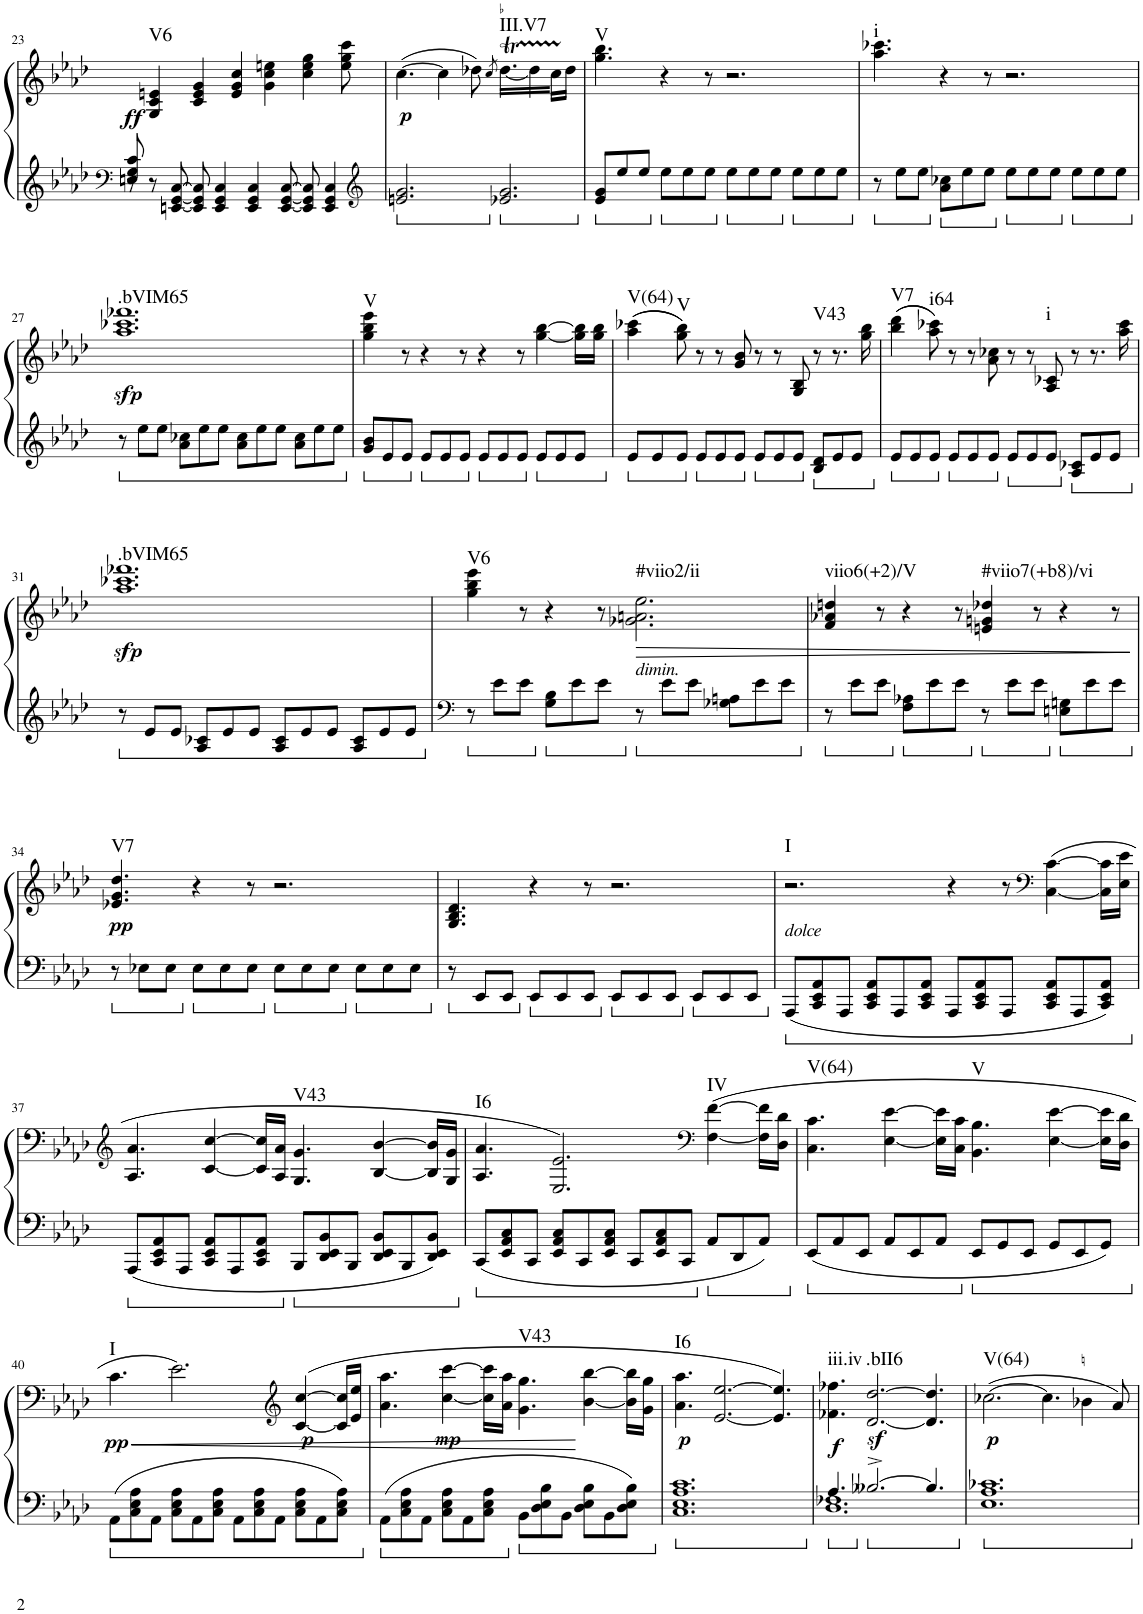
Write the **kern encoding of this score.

**kern	**kern	**dynam	**harte
*part1	*part1	*part1	*part1
*staff2	*staff1	*staff1/2	*
*I"Piano	*	*	*
*I'Pno.	*	*	*
!!LO:PB:g=z
*clefF4	*clefG2	*	*
*k[b-e-a-d-]	*k[b-e-a-d-]	*	*
*M12/8	*M12/8	*	*
=23	=23	=23	=23
*^	*	*	*
!	!	!	!LO:DY:b	!
8En/ 8G/ 8c/	8r	8ryy	ff	.
!	!	!	!	!LO:H:kt=V6
1.ryy	8r	4G/ 4c/ 4en/	.	N
.	[8EEn/ [8GG/ [8C/	.	.	.
.	8EE/] 8GG/] 8C/]	4c/ 4e/ 4g/	.	.
.	4EE/ 4GG/ 4C/	.	.	.
.	.	4e/ 4g/ 4cc/	.	.
.	4EE/ 4GG/ 4C/	.	.	.
.	.	4g\ 4cc\ 4een\	.	.
.	[8EE/ [8GG/ [8C/	.	.	.
.	8EE/] 8GG/] 8C/]	4cc\ 4ee\ 4gg\	.	.
.	4EE/ 4GG/ 4C/	.	.	.
.	.	8ee\ 8gg\ 8ccc\	.	.
*clefG2	*	*	*	*
.	8ryy	8ryy	.	.
=24	=24	=24	=24	=24
*	*	*^	*	*
!	!	!	!	!LO:DY:b	!
*v	*v	*	*	*	*
2.en/ 2.g/	([4.cc\	2.ryy	p	.
.	4cc\]	.	.	.
.	8dd-X\)	.	.	.
.	8qcc/	.	.	.
!	!	!	!	!LO:H:kt=III.V7
2.e-X/ 2.g/	[4.dd-T\	16cc!LL	.	N
.	.	16dd-!	.	.
*	*	*Xtuplet	*	*
.	.	24ee-!	.	.
.	.	24dd-!	.	.
.	.	24ee-!	.	.
.	.	24dd-!	.	.
.	.	24ee-!	.	.
.	.	24dd-!	.	.
.	4dd-\]	24ee-!	.	.
.	.	24dd-!	.	.
.	.	24ee-!	.	.
.	.	24dd-!	.	.
.	.	24ee-!	.	.
.	.	24dd-!JJ	.	.
.	16ccTTT\LL	8ryy	.	.
.	16dd-\JJ	.	.	.
*	*v	*v	*	*
=25	=25	=25	=25
!	!	!	!LO:H:kt=V
8e-/ 8g/L	4.gg\ 4.bb-\	.	N
8ee-/	.	.	.
8ee-/J	.	.	.
8ee-\L	4r	.	.
8ee-\	.	.	.
8ee-\J	8r	.	.
8ee-\L	2.r	.	.
8ee-\	.	.	.
8ee-\J	.	.	.
8ee-\L	.	.	.
8ee-\	.	.	.
8ee-\J	.	.	.
=26	=26	=26	=26
!	!	!	!LO:H:kt=i
8r	4.aa-\ 4.ccc-X\	.	N
8ee-\L	.	.	.
8ee-\J	.	.	.
8a-\ 8cc-X\L	4r	.	.
8ee-\	.	.	.
8ee-\J	8r	.	.
8ee-\L	2.r	.	.
8ee-\	.	.	.
8ee-\J	.	.	.
8ee-\L	.	.	.
8ee-\	.	.	.
8ee-\J	.	.	.
!!LO:LB:g=z
=27	=27	=27	=27
!	!	!LO:DY:b	!LO:H:kt=.bVIM65
8r	1.aa- 1.ccc-X 1.fff-X	sfp	N
8ee-\L	.	.	.
8ee-\J	.	.	.
8a-\ 8cc-X\L	.	.	.
8ee-\	.	.	.
8ee-\J	.	.	.
8a-\ 8cc-\L	.	.	.
8ee-\	.	.	.
8ee-\J	.	.	.
8a-\ 8cc-\L	.	.	.
8ee-\	.	.	.
8ee-\J	.	.	.
=28	=28	=28	=28
!	!	!	!LO:H:kt=V
8g/ 8b-/L	4gg\ 4bb-\ 4eee-\	.	N
8e-/	.	.	.
8e-/J	8r	.	.
8e-/L	4r	.	.
8e-/	.	.	.
8e-/J	8r	.	.
8e-/L	4r	.	.
8e-/	.	.	.
8e-/J	8r	.	.
8e-/L	[4gg\ [4bb-\	.	.
8e-/	.	.	.
8e-/J	16gg\] 16bb-\]LL	.	.
.	16gg\ 16bb-\JJ	.	.
=29	=29	=29	=29
!	!	!	!LO:H:kt=V(64)
8e-/L	((4aa-\ 4ccc-X\	.	N
8e-/	.	.	.
!	!	!	!LO:H:kt=V
8e-/J	8gg\ 8bb-\))	.	N
8e-/L	8r	.	.
8e-/	8r	.	.
8e-/J	8g/ 8b-/	.	.
8e-/L	8r	.	.
8e-/	8r	.	.
8e-/J	8G/ 8B-/	.	.
!	!	!	!LO:H:kt=V43
8B-/ 8d-/L	8r	.	N
8e-/	8.r	.	.
8e-/J	.	.	.
.	16gg\ 16bb-\	.	.
=30	=30	=30	=30
!	!	!	!LO:H:kt=V7
8e-/L	((4bb-\ 4ddd-\	.	N
8e-/	.	.	.
!	!	!	!LO:H:kt=i64
8e-/J	8aa-\ 8ccc-X\))	.	N
8e-/L	8r	.	.
8e-/	8r	.	.
8e-/J	8a-\ 8cc-X\	.	.
8e-/L	8r	.	.
8e-/	8r	.	.
!	!	!	!LO:H:kt=i
8e-/J	8A-/ 8c-X/	.	N
8A-/ 8c-X/L	8r	.	.
8e-/	8.r	.	.
8e-/J	.	.	.
.	16aa-\ 16ccc-\	.	.
!!LO:LB:g=z
=31	=31	=31	=31
!	!	!LO:DY:b	!LO:H:kt=.bVIM65
8r	1.aa- 1.ccc-X 1.fff-X	sfp	N
8e-/L	.	.	.
8e-/J	.	.	.
8A-/ 8c-X/L	.	.	.
8e-/	.	.	.
8e-/J	.	.	.
8A-/ 8c-/L	.	.	.
8e-/	.	.	.
8e-/J	.	.	.
8A-/ 8c-/L	.	.	.
8e-/	.	.	.
8e-/J	.	.	.
=32	=32	=32	=32
*clefF4	*	*	*
!	!	!	!LO:H:kt=V6
8r	4gg\ 4bb-\ 4eee-\	.	N
8e-\L	.	.	.
8e-\J	8r	.	.
8G\ 8B-\L	4r	.	.
8e-\	.	.	.
8e-\J	8r	.	.
!LO:TX:a:i:t=dimin.	!	!	!
!	!	!LO:HP:b	!LO:H:kt=#viio2/ii
8r	2.g-X\ 2.an\ 2.ee-\	>	N
8e-\L	.	.	.
8e-\J	.	.	.
8G-X\ 8An\L	.	.	.
8e-\	.	.	.
8e-\J	.	.	.
=33	=33	=33	=33
!	!	!	!LO:H:kt=viio6(+2)/V
8r	4f/ 4a-X/ 4ddn/	.	N
8e-\L	.	.	.
8e-\J	8r	.	.
8F\ 8A-X\L	4r	.	.
8e-\	.	.	.
8e-\J	8r	.	.
!	!	!	!LO:H:kt=#viio7(+b8)/vi
8r	4en/ 4gn/ 4dd-X/	.	N
8e-\L	.	.	.
8e-\J	8r	.	.
8En\ 8Gn\L	4r	.	.
8e-\	.	.	.
8e-\J	8r	.	.
.	.	]	.
!!LO:LB:g=z
=34	=34	=34	=34
!	!	!LO:DY:b	!LO:H:kt=V7
8r	4.e-X/ 4.g/ 4.dd-/	pp	N
8E-X\L	.	.	.
8E-\J	.	.	.
8E-\L	4r	.	.
8E-\	.	.	.
8E-\J	8r	.	.
8E-\L	2.r	.	.
8E-\	.	.	.
8E-\J	.	.	.
8E-\L	.	.	.
8E-\	.	.	.
8E-\J	.	.	.
=35	=35	=35	=35
8r	4.G/ 4.B-/ 4.d-/	.	.
8EE-/L	.	.	.
8EE-/J	.	.	.
8EE-/L	4r	.	.
8EE-/	.	.	.
8EE-/J	8r	.	.
8EE-/L	2.r	.	.
8EE-/	.	.	.
8EE-/J	.	.	.
8EE-/L	.	.	.
8EE-/	.	.	.
8EE-/J	.	.	.
=36	=36	=36	=36
!LO:TX:a:i:t=dolce	!	!	!LO:H:kt=I
8AAA-/L	2.r	.	N
8CC/ 8EE-/ 8AA-/	.	.	.
8AAA-/J	.	.	.
8CC/ 8EE-/ 8AA-/L	.	.	.
8AAA-/	.	.	.
8CC/ 8EE-/ 8AA-/J	.	.	.
8AAA-/L	4r	.	.
8CC/ 8EE-/ 8AA-/	.	.	.
8AAA-/J	8r	.	.
*	*clefF4	*	*
8CC/ 8EE-/ 8AA-/L	([4C\ [4c\	.	.
8AAA-/	.	.	.
8CC/ 8EE-/ 8AA-/J	16C\] 16c\]LL	.	.
.	16E-\ 16e-\JJ	.	.
!!LO:LB:g=z
=37	=37	=37	=37
*	*clefG2	*	*
8AAA-/L	4.A-/ 4.a-/	.	.
8CC/ 8EE-/ 8AA-/	.	.	.
8AAA-/J	.	.	.
8CC/ 8EE-/ 8AA-/L	[4c/ [4cc/	.	.
8AAA-/	.	.	.
8CC/ 8EE-/ 8AA-/J	16c/] 16cc/]LL	.	.
.	16A-/ 16a-/JJ	.	.
!	!	!	!LO:H:kt=V43
8BBB-/L	4.G/ 4.g/	.	N
8DD-/ 8EE-/ 8BB-/	.	.	.
8BBB-/J	.	.	.
8DD-/ 8EE-/ 8BB-/L	[4B-/ [4b-/	.	.
8BBB-/	.	.	.
8DD-/ 8EE-/ 8BB-/J	16B-/] 16b-/]LL	.	.
.	16G/ 16g/JJ	.	.
=38	=38	=38	=38
!	!	!	!LO:H:kt=I6
8CC/L	4.A-/ 4.a-/	.	N
8EE-/ 8AA-/ 8C/	.	.	.
8CC/J	.	.	.
8EE-/ 8AA-/ 8C/L	2.E-/ 2.e-/)	.	.
8CC/	.	.	.
8EE-/ 8AA-/ 8C/J	.	.	.
8CC/L	.	.	.
8EE-/ 8AA-/ 8C/	.	.	.
8CC/J	.	.	.
*	*clefF4	*	*
!	!	!	!LO:H:kt=IV
8AA-/L	([4F\ [4f\	.	N
8DD-/	.	.	.
8AA-/J	16F\] 16f\]LL	.	.
.	16D-\ 16d-\JJ	.	.
=39	=39	=39	=39
!	!	!	!LO:H:kt=V(64)
8EE-/L	4.C\ 4.c\	.	N
8AA-/	.	.	.
8EE-/J	.	.	.
8AA-/L	[4E-\ [4e-\	.	.
8EE-/	.	.	.
8AA-/J	16E-\] 16e-\]LL	.	.
.	16C\ 16c\JJ	.	.
!	!	!	!LO:H:kt=V
8EE-/L	4.BB-\ 4.B-\	.	N
8GG/	.	.	.
8EE-/J	.	.	.
8GG/L	[4E-\ [4e-\	.	.
8EE-/	.	.	.
8GG/J	16E-\] 16e-\]LL	.	.
.	16D-\ 16d-\JJ	.	.
!!LO:LB:g=z
=40	=40	=40	=40
!	!	!LO:HP:b	!
!	!	!LO:DY:n=1:b	!LO:H:kt=I
8AA-\L	4.c\	< pp	N
8C\ 8E-\ 8A-\	.	.	.
8AA-\J	.	.	.
8C\ 8E-\ 8A-\L	2.e-\)	.	.
8AA-\	.	.	.
8C\ 8E-\ 8A-\J	.	.	.
8AA-\L	.	.	.
8C\ 8E-\ 8A-\	.	.	.
8AA-\J	.	.	.
*	*clefG2	*	*
!	!	!LO:DY:n=2:b	!
8C\ 8E-\ 8A-\L	([4c/ [4cc/	p	.
8AA-\	.	.	.
8C\ 8E-\ 8A-\J	16c/] 16cc/]LL	.	.
.	16e-/ 16ee-/JJ	.	.
=41	=41	=41	=41
8AA-\L	4.a-\ 4.aa-\	.	.
8C\ 8E-\ 8A-\	.	.	.
8AA-\J	.	.	.
!	!	!LO:DY:b	!
8C\ 8E-\ 8A-\L	[4cc\ [4ccc\	mp	.
8AA-\	.	.	.
8C\ 8E-\ 8A-\J	16cc\] 16ccc\]LL	.	.
.	16a-\ 16aa-\JJ	.	.
!	!	!	!LO:H:kt=V43
8BB-\L	4.g\ 4.gg\	.	N
8D-\ 8E-\ 8B-\	.	.	.
8BB-\J	.	.	.
8D-\ 8E-\ 8B-\L	[4b-\ [4bb-\	[	.
8BB-\	.	.	.
8D-\ 8E-\ 8B-\J	16b-\] 16bb-\]LL	.	.
.	16g\ 16gg\JJ	.	.
=42	=42	=42	=42
!	!	!LO:DY:b	!LO:H:kt=I6
1.C 1.E- 1.A- 1.c	4.a-\ 4.aa-\	p	N
.	[2.e-/ [2.ee-/	.	.
.	4.e-/] 4.ee-/])	.	.
=43	=43	=43	=43
*^	*	*	*
!	!	!	!LO:DY:b	!LO:H:kt=iii.iv
4.A-/	1.D- 1.F-X	4.f-X\ 4.ff-X\	f	N
!	!	!	!LO:DY:b	!LO:H:kt=.bII6
[2.B--X^/	.	[2.d-/ [2.dd-/	sf	N
4.B--/]	.	4.d-/] 4.dd-/]	.	.
*v	*v	*	*	*
=44	=44	=44	=44
!	!	!LO:DY:b	!LO:H:kt=V(64)
1.E- 1.A- 1.c-X	([2.cc-X\	p	N
.	4.cc-\]	.	.
.	4b-X\	.	.
.	8a-/)	.	.
=	=	=	=
*-	*-	*-	*-
